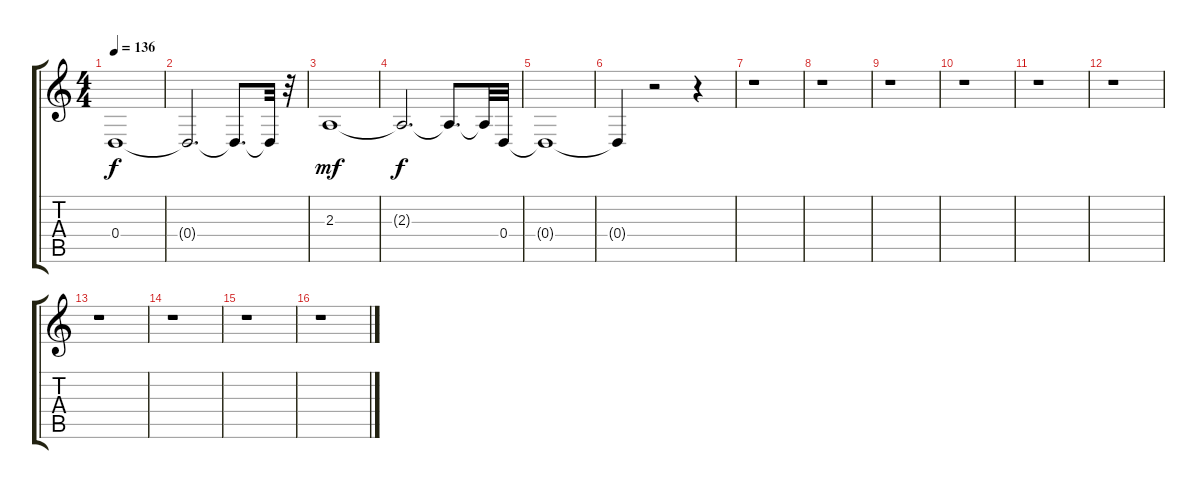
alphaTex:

\track "" {instrument pad8sweep}
\staff {score tabs}
\tuning (E4 B3 G3 D3 A2 E2) {hide}
\ts (4 4)
\tempo 136
\clef g2
\ks c
0.4{t}.1{dy f} |
0.4{t}.2{d} 0.4{t}.8{d} 0.4{t}.32 r.32 |
2.3.1{dy mf} |
2.3{t}.2{d dy f} 2.3{t}.8{d} 2.3{t}.32 0.4.32 |
0.4{t}.1 |
0.4{t}.4 r.2 r.4 |
r.1 |
r.1 |
r.1 |
r.1 |
r.1 |
r.1 |
r.1 |
r.1 |
r.1 |
r.1
